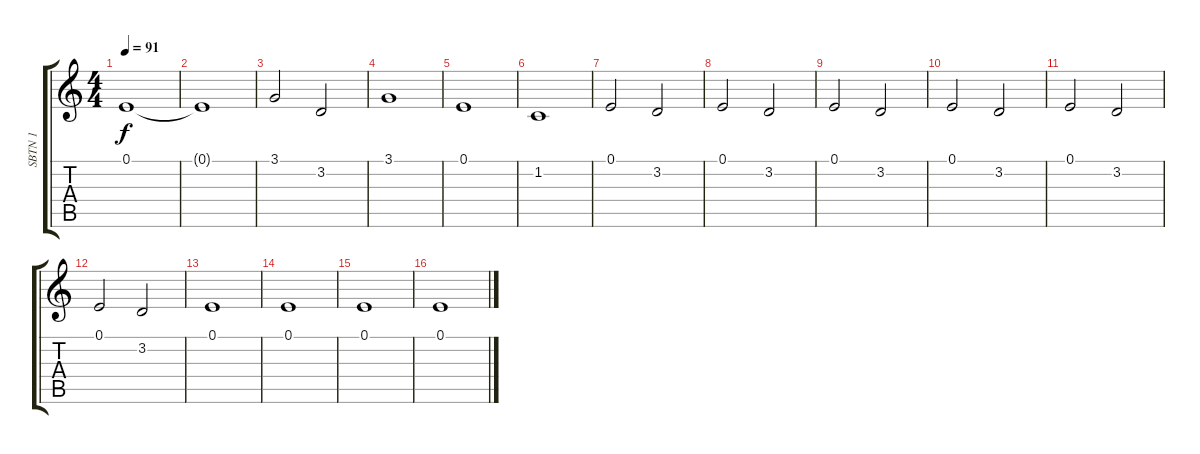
\track ("SBTN 1" "SBTN 1") {instrument fx7echoes}
\staff {score tabs}
\tuning (E4 B3 G3 D3 A2 E2) {hide}
\ts (4 4)
\tempo 91
\clef g2
\ks c
0.1.1{dy f balance 0} |
0.1{t}.1 |
3.1.2{volume 5 balance 0} 3.2.2{balance 8} |
3.1.1 |
0.1.1 |
1.2.1 |
0.1.2 3.2.2 |
0.1.2 3.2.2 |
0.1.2 3.2.2 |
0.1.2 3.2.2 |
0.1.2 3.2.2 |
0.1.2 3.2.2 |
0.1.1{volume 5 balance 8} |
0.1.1 |
0.1.1 |
0.1.1
